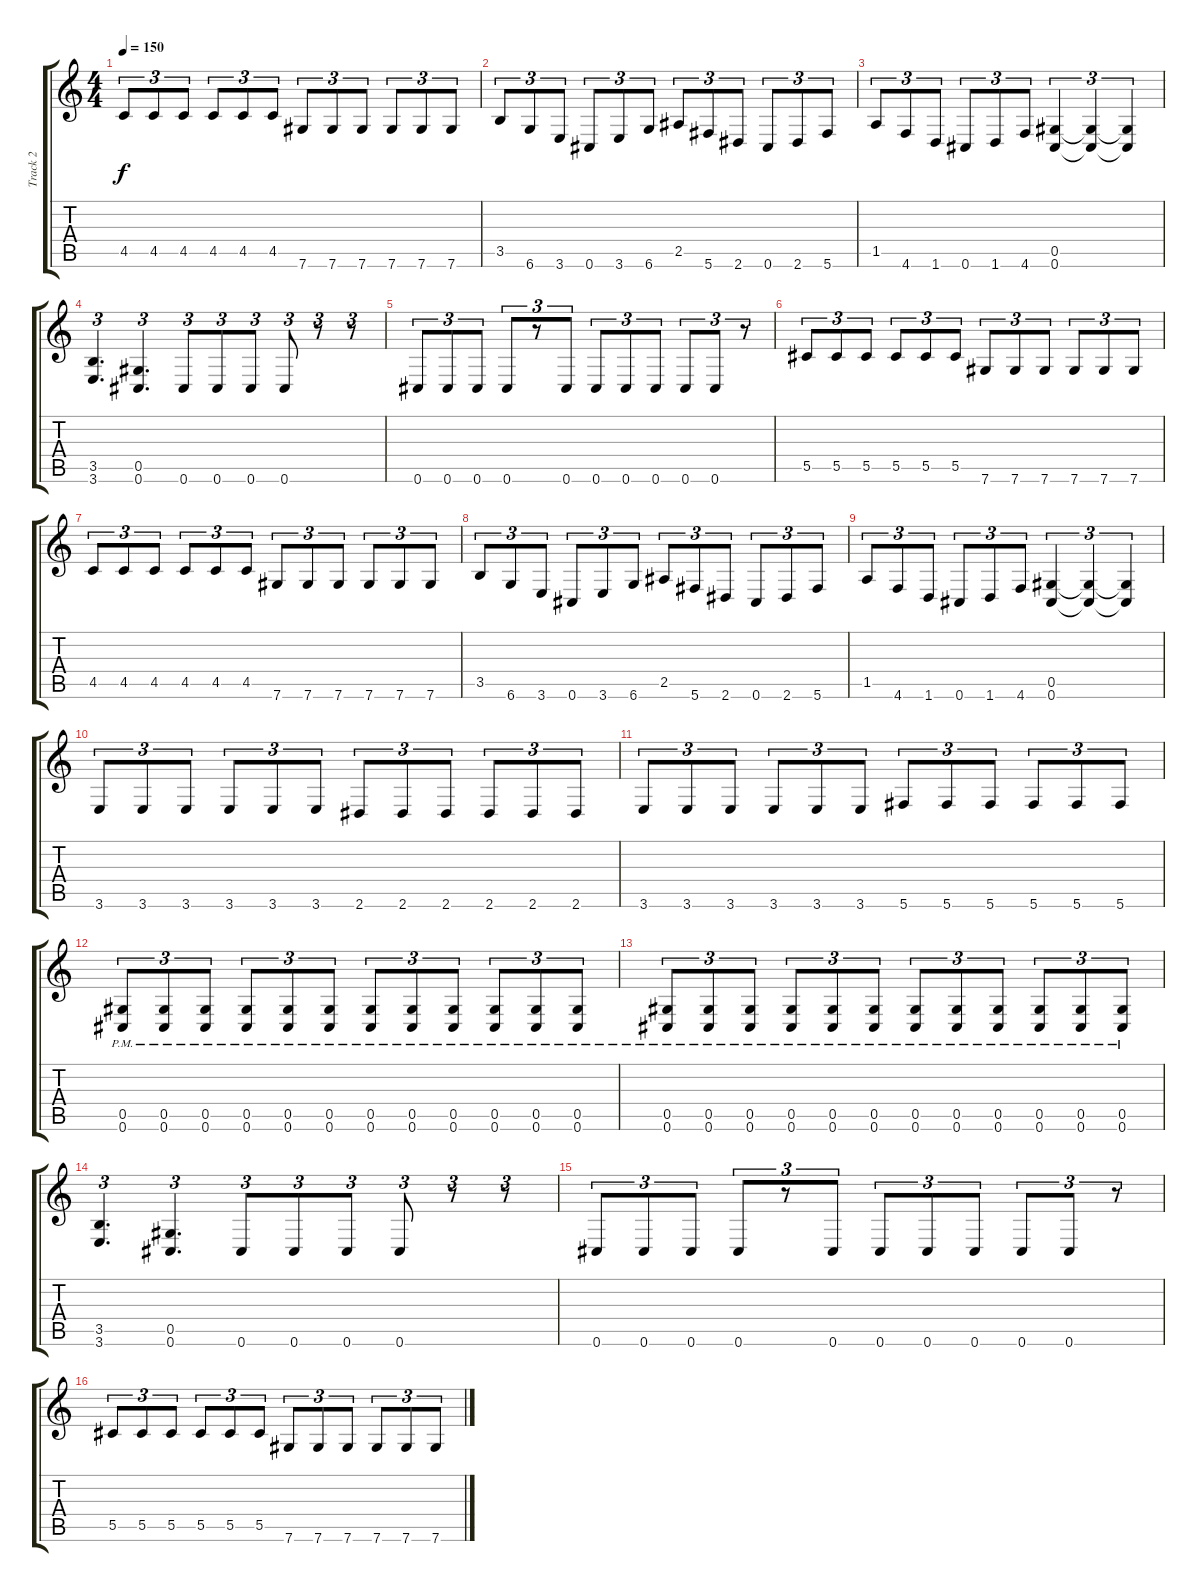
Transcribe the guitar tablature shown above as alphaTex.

\track ("Track 2" "Track 2") {instrument overdrivenguitar}
\staff {score tabs}
\tuning (Eb4 Bb3 Gb3 Db3 Ab2 Db2) {hide}
\ts (4 4)
\tempo 150
\clef g2
\ks c
4.5.8{tu (3 2) dy f} 4.5.8{tu (3 2)} 4.5.8{tu (3 2)} 4.5.8{tu (3 2)} 4.5.8{tu (3 2)} 4.5.8{tu (3 2)} 7.6.8{tu (3 2)} 7.6.8{tu (3 2)} 7.6.8{tu (3 2)} 7.6.8{tu (3 2)} 7.6.8{tu (3 2)} 7.6.8{tu (3 2)} |
3.5.8{tu (3 2)} 6.6.8{tu (3 2)} 3.6.8{tu (3 2)} 0.6.8{tu (3 2)} 3.6.8{tu (3 2)} 6.6.8{tu (3 2)} 2.5.8{tu (3 2)} 5.6.8{tu (3 2)} 2.6.8{tu (3 2)} 0.6.8{tu (3 2)} 2.6.8{tu (3 2)} 5.6.8{tu (3 2)} |
1.5.8{tu (3 2)} 4.6.8{tu (3 2)} 1.6.8{tu (3 2)} 0.6.8{tu (3 2)} 1.6.8{tu (3 2)} 4.6.8{tu (3 2)} (0.5 0.6).4{tu (3 2)} (0.5{t} 0.6{t}).4{tu (3 2)} (0.5{t} 0.6{t}).4{tu (3 2)} |
(3.5 3.6).4{d tu (3 2)} (0.5 0.6).4{d tu (3 2)} 0.6.8{tu (3 2)} 0.6.8{tu (3 2)} 0.6.8{tu (3 2)} 0.6.8{tu (3 2)} r.8{tu (3 2)} r.8{tu (3 2)} |
0.6.8{tu (3 2)} 0.6.8{tu (3 2)} 0.6.8{tu (3 2)} 0.6.8{tu (3 2)} r.8{tu (3 2)} 0.6.8{tu (3 2)} 0.6.8{tu (3 2)} 0.6.8{tu (3 2)} 0.6.8{tu (3 2)} 0.6.8{tu (3 2)} 0.6.8{tu (3 2)} r.8{tu (3 2)} |
5.5.8{tu (3 2)} 5.5.8{tu (3 2)} 5.5.8{tu (3 2)} 5.5.8{tu (3 2)} 5.5.8{tu (3 2)} 5.5.8{tu (3 2)} 7.6.8{tu (3 2)} 7.6.8{tu (3 2)} 7.6.8{tu (3 2)} 7.6.8{tu (3 2)} 7.6.8{tu (3 2)} 7.6.8{tu (3 2)} |
4.5.8{tu (3 2)} 4.5.8{tu (3 2)} 4.5.8{tu (3 2)} 4.5.8{tu (3 2)} 4.5.8{tu (3 2)} 4.5.8{tu (3 2)} 7.6.8{tu (3 2)} 7.6.8{tu (3 2)} 7.6.8{tu (3 2)} 7.6.8{tu (3 2)} 7.6.8{tu (3 2)} 7.6.8{tu (3 2)} |
3.5.8{tu (3 2)} 6.6.8{tu (3 2)} 3.6.8{tu (3 2)} 0.6.8{tu (3 2)} 3.6.8{tu (3 2)} 6.6.8{tu (3 2)} 2.5.8{tu (3 2)} 5.6.8{tu (3 2)} 2.6.8{tu (3 2)} 0.6.8{tu (3 2)} 2.6.8{tu (3 2)} 5.6.8{tu (3 2)} |
1.5.8{tu (3 2)} 4.6.8{tu (3 2)} 1.6.8{tu (3 2)} 0.6.8{tu (3 2)} 1.6.8{tu (3 2)} 4.6.8{tu (3 2)} (0.5 0.6).4{tu (3 2)} (0.5{t} 0.6{t}).4{tu (3 2)} (0.5{t} 0.6{t}).4{tu (3 2)} |
3.6.8{tu (3 2)} 3.6.8{tu (3 2)} 3.6.8{tu (3 2)} 3.6.8{tu (3 2)} 3.6.8{tu (3 2)} 3.6.8{tu (3 2)} 2.6.8{tu (3 2)} 2.6.8{tu (3 2)} 2.6.8{tu (3 2)} 2.6.8{tu (3 2)} 2.6.8{tu (3 2)} 2.6.8{tu (3 2)} |
3.6.8{tu (3 2)} 3.6.8{tu (3 2)} 3.6.8{tu (3 2)} 3.6.8{tu (3 2)} 3.6.8{tu (3 2)} 3.6.8{tu (3 2)} 5.6.8{tu (3 2)} 5.6.8{tu (3 2)} 5.6.8{tu (3 2)} 5.6.8{tu (3 2)} 5.6.8{tu (3 2)} 5.6.8{tu (3 2)} |
(0.5{pm} 0.6{pm}).8{tu (3 2)} (0.5{pm} 0.6{pm}).8{tu (3 2)} (0.5{pm} 0.6{pm}).8{tu (3 2)} (0.5{pm} 0.6{pm}).8{tu (3 2)} (0.5{pm} 0.6{pm}).8{tu (3 2)} (0.5{pm} 0.6{pm}).8{tu (3 2)} (0.5{pm} 0.6{pm}).8{tu (3 2)} (0.5{pm} 0.6{pm}).8{tu (3 2)} (0.5{pm} 0.6{pm}).8{tu (3 2)} (0.5{pm} 0.6{pm}).8{tu (3 2)} (0.5{pm} 0.6{pm}).8{tu (3 2)} (0.5{pm} 0.6{pm}).8{tu (3 2)} |
(0.5{pm} 0.6{pm}).8{tu (3 2)} (0.5{pm} 0.6{pm}).8{tu (3 2)} (0.5{pm} 0.6{pm}).8{tu (3 2)} (0.5{pm} 0.6{pm}).8{tu (3 2)} (0.5{pm} 0.6{pm}).8{tu (3 2)} (0.5{pm} 0.6{pm}).8{tu (3 2)} (0.5{pm} 0.6{pm}).8{tu (3 2)} (0.5{pm} 0.6{pm}).8{tu (3 2)} (0.5{pm} 0.6{pm}).8{tu (3 2)} (0.5{pm} 0.6{pm}).8{tu (3 2)} (0.5{pm} 0.6{pm}).8{tu (3 2)} (0.5{pm} 0.6{pm}).8{tu (3 2)} |
(3.5 3.6).4{d tu (3 2)} (0.5 0.6).4{d tu (3 2)} 0.6.8{tu (3 2)} 0.6.8{tu (3 2)} 0.6.8{tu (3 2)} 0.6.8{tu (3 2)} r.8{tu (3 2)} r.8{tu (3 2)} |
0.6.8{tu (3 2)} 0.6.8{tu (3 2)} 0.6.8{tu (3 2)} 0.6.8{tu (3 2)} r.8{tu (3 2)} 0.6.8{tu (3 2)} 0.6.8{tu (3 2)} 0.6.8{tu (3 2)} 0.6.8{tu (3 2)} 0.6.8{tu (3 2)} 0.6.8{tu (3 2)} r.8{tu (3 2)} |
5.5.8{tu (3 2)} 5.5.8{tu (3 2)} 5.5.8{tu (3 2)} 5.5.8{tu (3 2)} 5.5.8{tu (3 2)} 5.5.8{tu (3 2)} 7.6.8{tu (3 2)} 7.6.8{tu (3 2)} 7.6.8{tu (3 2)} 7.6.8{tu (3 2)} 7.6.8{tu (3 2)} 7.6.8{tu (3 2)}
